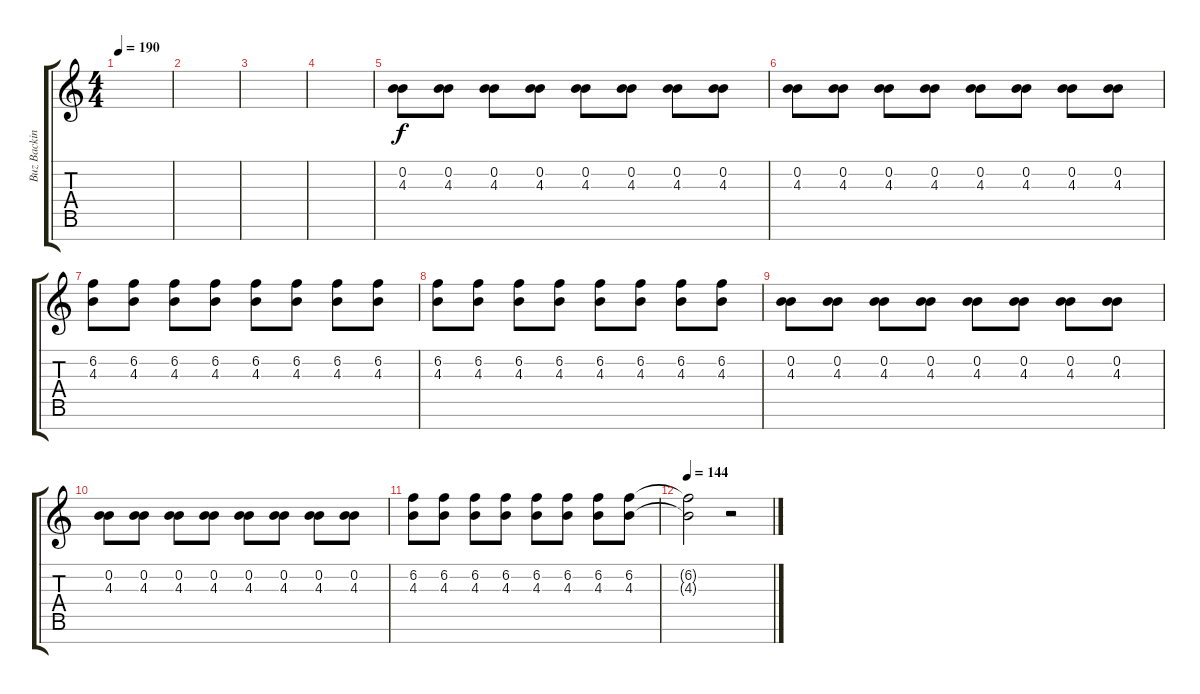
\track ("Buz Backing" "Buz Backin") {instrument distortionguitar}
\staff {score tabs}
\tuning (E4 B3 G3 D3 A2 E2 B1) {hide}
\ts (4 4)
\tempo 190
\clef g2
\ks c
|
|
|
|
(0.2 4.3).8 (0.2 4.3).8 (0.2 4.3).8 (0.2 4.3).8 (0.2 4.3).8 (0.2 4.3).8 (0.2 4.3).8 (0.2 4.3).8 |
(0.2 4.3).8 (0.2 4.3).8 (0.2 4.3).8 (0.2 4.3).8 (0.2 4.3).8 (0.2 4.3).8 (0.2 4.3).8 (0.2 4.3).8 |
(6.2 4.3).8 (6.2 4.3).8 (6.2 4.3).8 (6.2 4.3).8 (6.2 4.3).8 (6.2 4.3).8 (6.2 4.3).8 (6.2 4.3).8 |
(6.2 4.3).8 (6.2 4.3).8 (6.2 4.3).8 (6.2 4.3).8 (6.2 4.3).8 (6.2 4.3).8 (6.2 4.3).8 (6.2 4.3).8 |
(0.2 4.3).8 (0.2 4.3).8 (0.2 4.3).8 (0.2 4.3).8 (0.2 4.3).8 (0.2 4.3).8 (0.2 4.3).8 (0.2 4.3).8 |
(0.2 4.3).8 (0.2 4.3).8 (0.2 4.3).8 (0.2 4.3).8 (0.2 4.3).8 (0.2 4.3).8 (0.2 4.3).8 (0.2 4.3).8 |
(6.2 4.3).8 (6.2 4.3).8 (6.2 4.3).8 (6.2 4.3).8 (6.2 4.3).8 (6.2 4.3).8 (6.2 4.3).8 (6.2 4.3).8 |
\tempo 144
(6.2{t} 4.3{t}).2{volume 4} r.2{volume 13}
